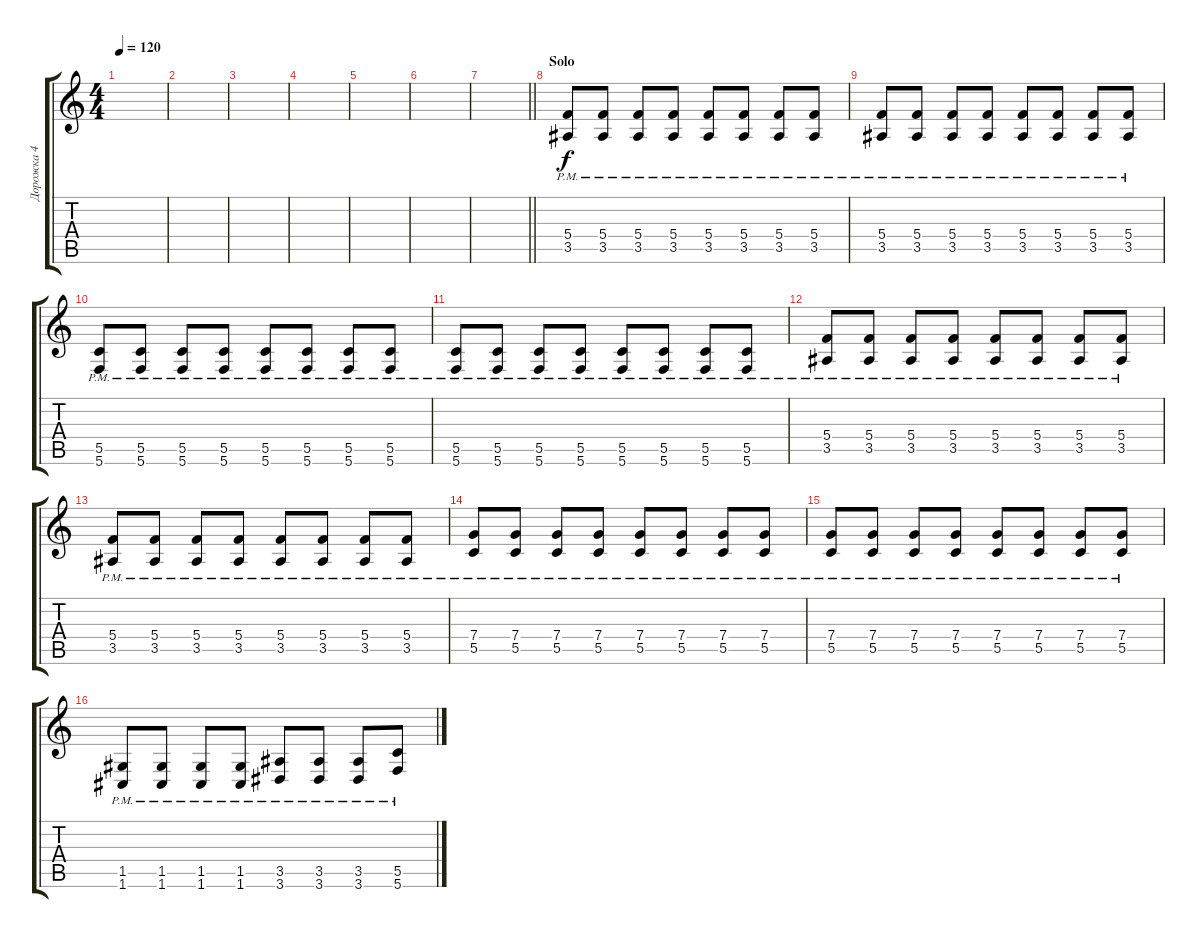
\track ("Дорожка 4" "Дорожка 4") {instrument distortionguitar}
\staff {score tabs}
\tuning (D4 A3 F3 C3 G2 C2) {hide}
\ts (4 4)
\tempo 120
\clef g2
\ks c
|
|
|
|
|
|
\barLineRight lightlight
|
\section ("" "Solo")
(5.4{pm} 3.5{pm}).8 (5.4{pm} 3.5{pm}).8 (5.4{pm} 3.5{pm}).8 (5.4{pm} 3.5{pm}).8 (5.4{pm} 3.5{pm}).8 (5.4{pm} 3.5{pm}).8 (5.4{pm} 3.5{pm}).8 (5.4{pm} 3.5{pm}).8 |
(5.4{pm} 3.5{pm}).8 (5.4{pm} 3.5{pm}).8 (5.4{pm} 3.5{pm}).8 (5.4{pm} 3.5{pm}).8 (5.4{pm} 3.5{pm}).8 (5.4{pm} 3.5{pm}).8 (5.4{pm} 3.5{pm}).8 (5.4{pm} 3.5{pm}).8 |
(5.5{pm} 5.6{pm}).8 (5.5{pm} 5.6{pm}).8 (5.5{pm} 5.6{pm}).8 (5.5{pm} 5.6{pm}).8 (5.5{pm} 5.6{pm}).8 (5.5{pm} 5.6{pm}).8 (5.5{pm} 5.6{pm}).8 (5.5{pm} 5.6{pm}).8 |
(5.5{pm} 5.6{pm}).8 (5.5{pm} 5.6{pm}).8 (5.5{pm} 5.6{pm}).8 (5.5{pm} 5.6{pm}).8 (5.5{pm} 5.6{pm}).8 (5.5{pm} 5.6{pm}).8 (5.5{pm} 5.6{pm}).8 (5.5{pm} 5.6{pm}).8 |
(5.4{pm} 3.5{pm}).8 (5.4{pm} 3.5{pm}).8 (5.4{pm} 3.5{pm}).8 (5.4{pm} 3.5{pm}).8 (5.4{pm} 3.5{pm}).8 (5.4{pm} 3.5{pm}).8 (5.4{pm} 3.5{pm}).8 (5.4{pm} 3.5{pm}).8 |
(5.4{pm} 3.5{pm}).8 (5.4{pm} 3.5{pm}).8 (5.4{pm} 3.5{pm}).8 (5.4{pm} 3.5{pm}).8 (5.4{pm} 3.5{pm}).8 (5.4{pm} 3.5{pm}).8 (5.4{pm} 3.5{pm}).8 (5.4{pm} 3.5{pm}).8 |
(7.4{pm} 5.5{pm}).8 (7.4{pm} 5.5{pm}).8 (7.4{pm} 5.5{pm}).8 (7.4{pm} 5.5{pm}).8 (7.4{pm} 5.5{pm}).8 (7.4{pm} 5.5{pm}).8 (7.4{pm} 5.5{pm}).8 (7.4{pm} 5.5{pm}).8 |
(7.4{pm} 5.5{pm}).8 (7.4{pm} 5.5{pm}).8 (7.4{pm} 5.5{pm}).8 (7.4{pm} 5.5{pm}).8 (7.4{pm} 5.5{pm}).8 (7.4{pm} 5.5{pm}).8 (7.4{pm} 5.5{pm}).8 (7.4{pm} 5.5{pm}).8 |
(1.5{pm} 1.6{pm}).8 (1.5{pm} 1.6{pm}).8 (1.5{pm} 1.6{pm}).8 (1.5{pm} 1.6{pm}).8 (3.5{pm} 3.6{pm}).8 (3.5{pm} 3.6{pm}).8 (3.5{pm} 3.6{pm}).8 (5.5{pm} 5.6{pm}).8
